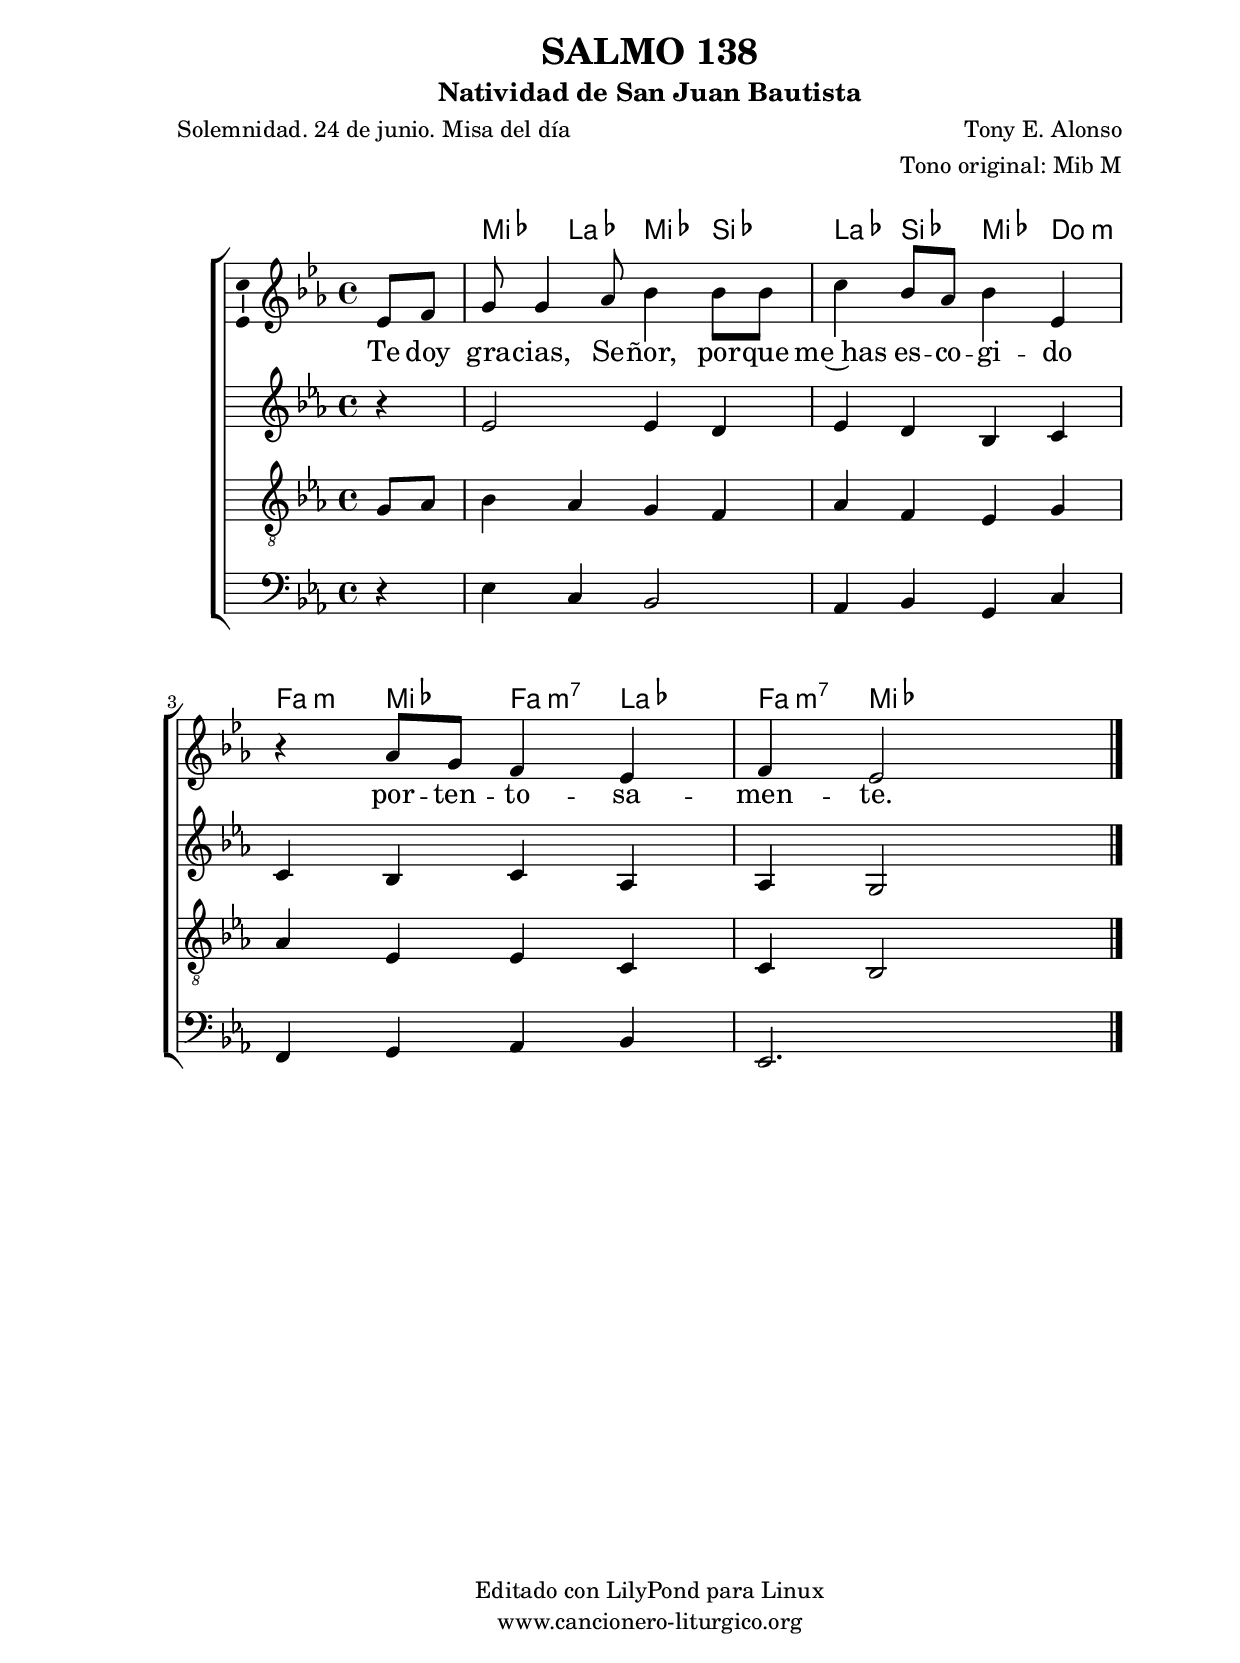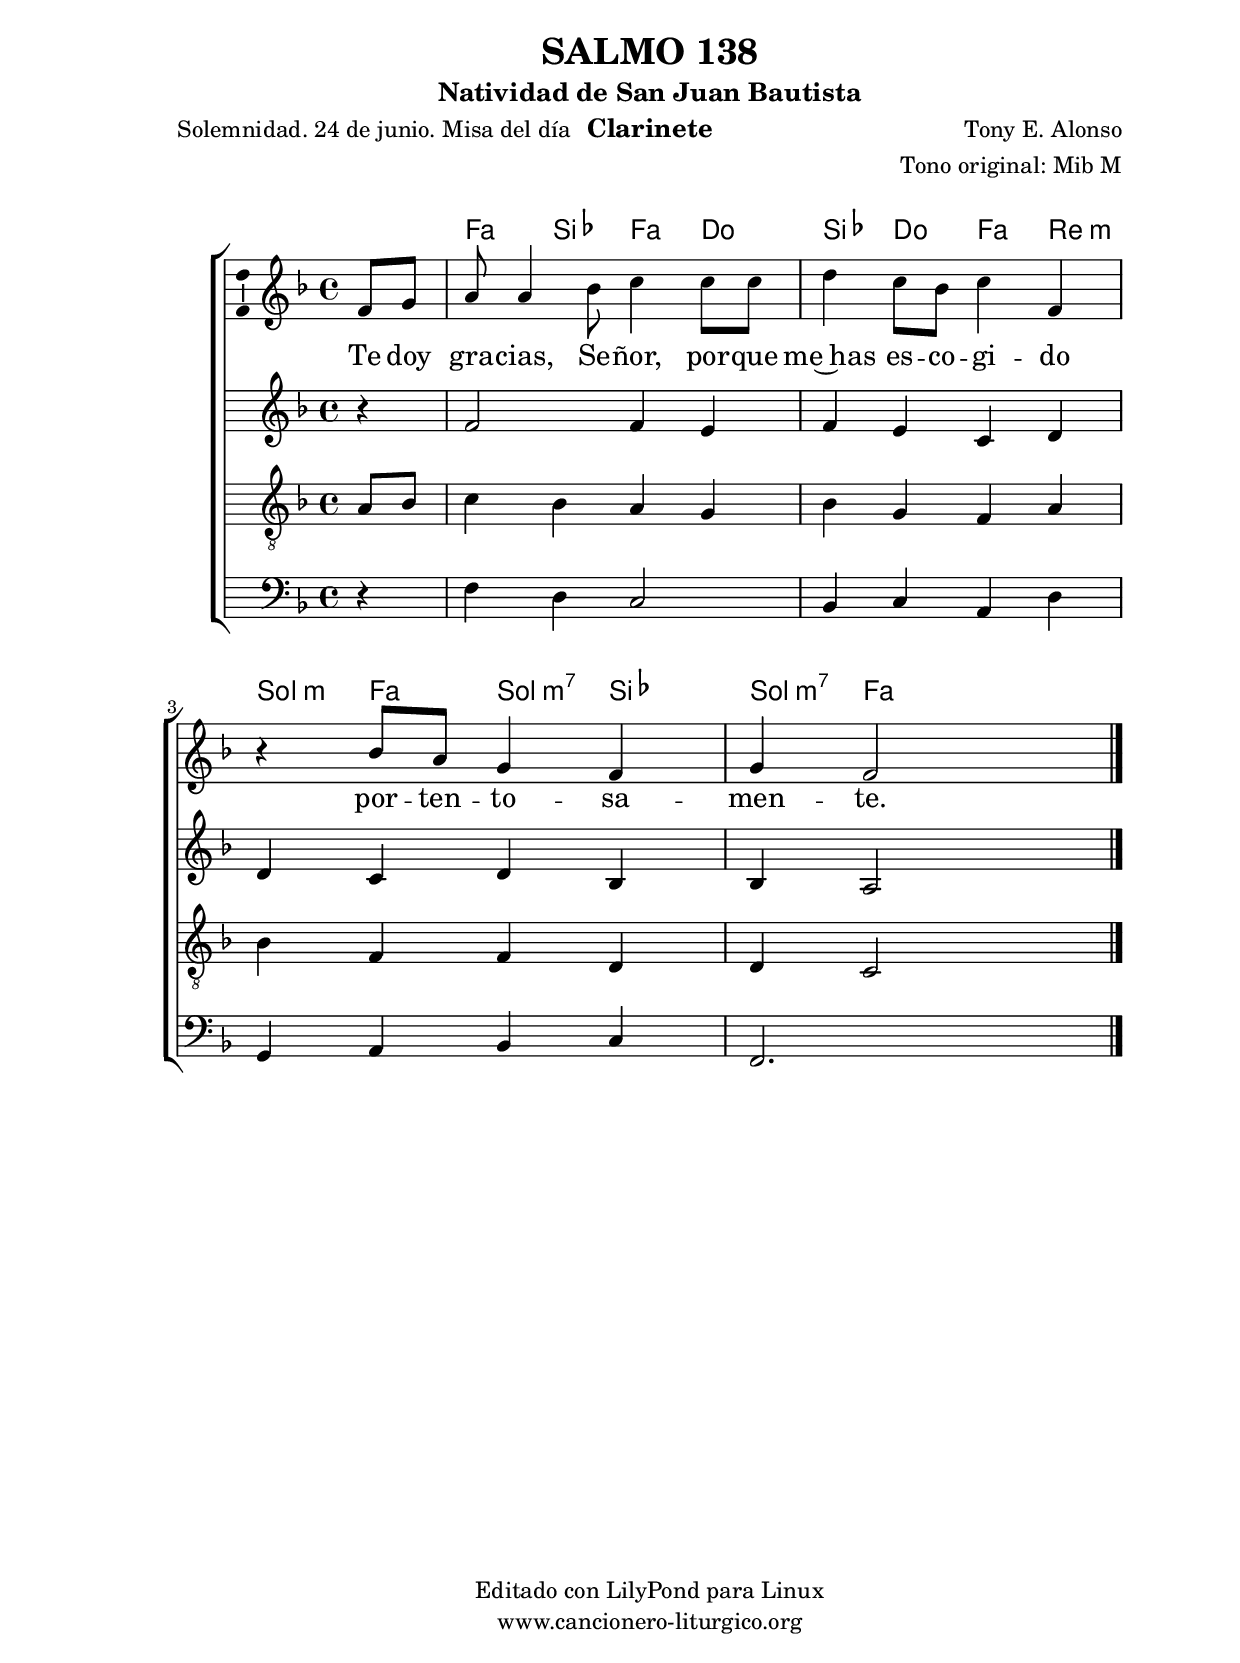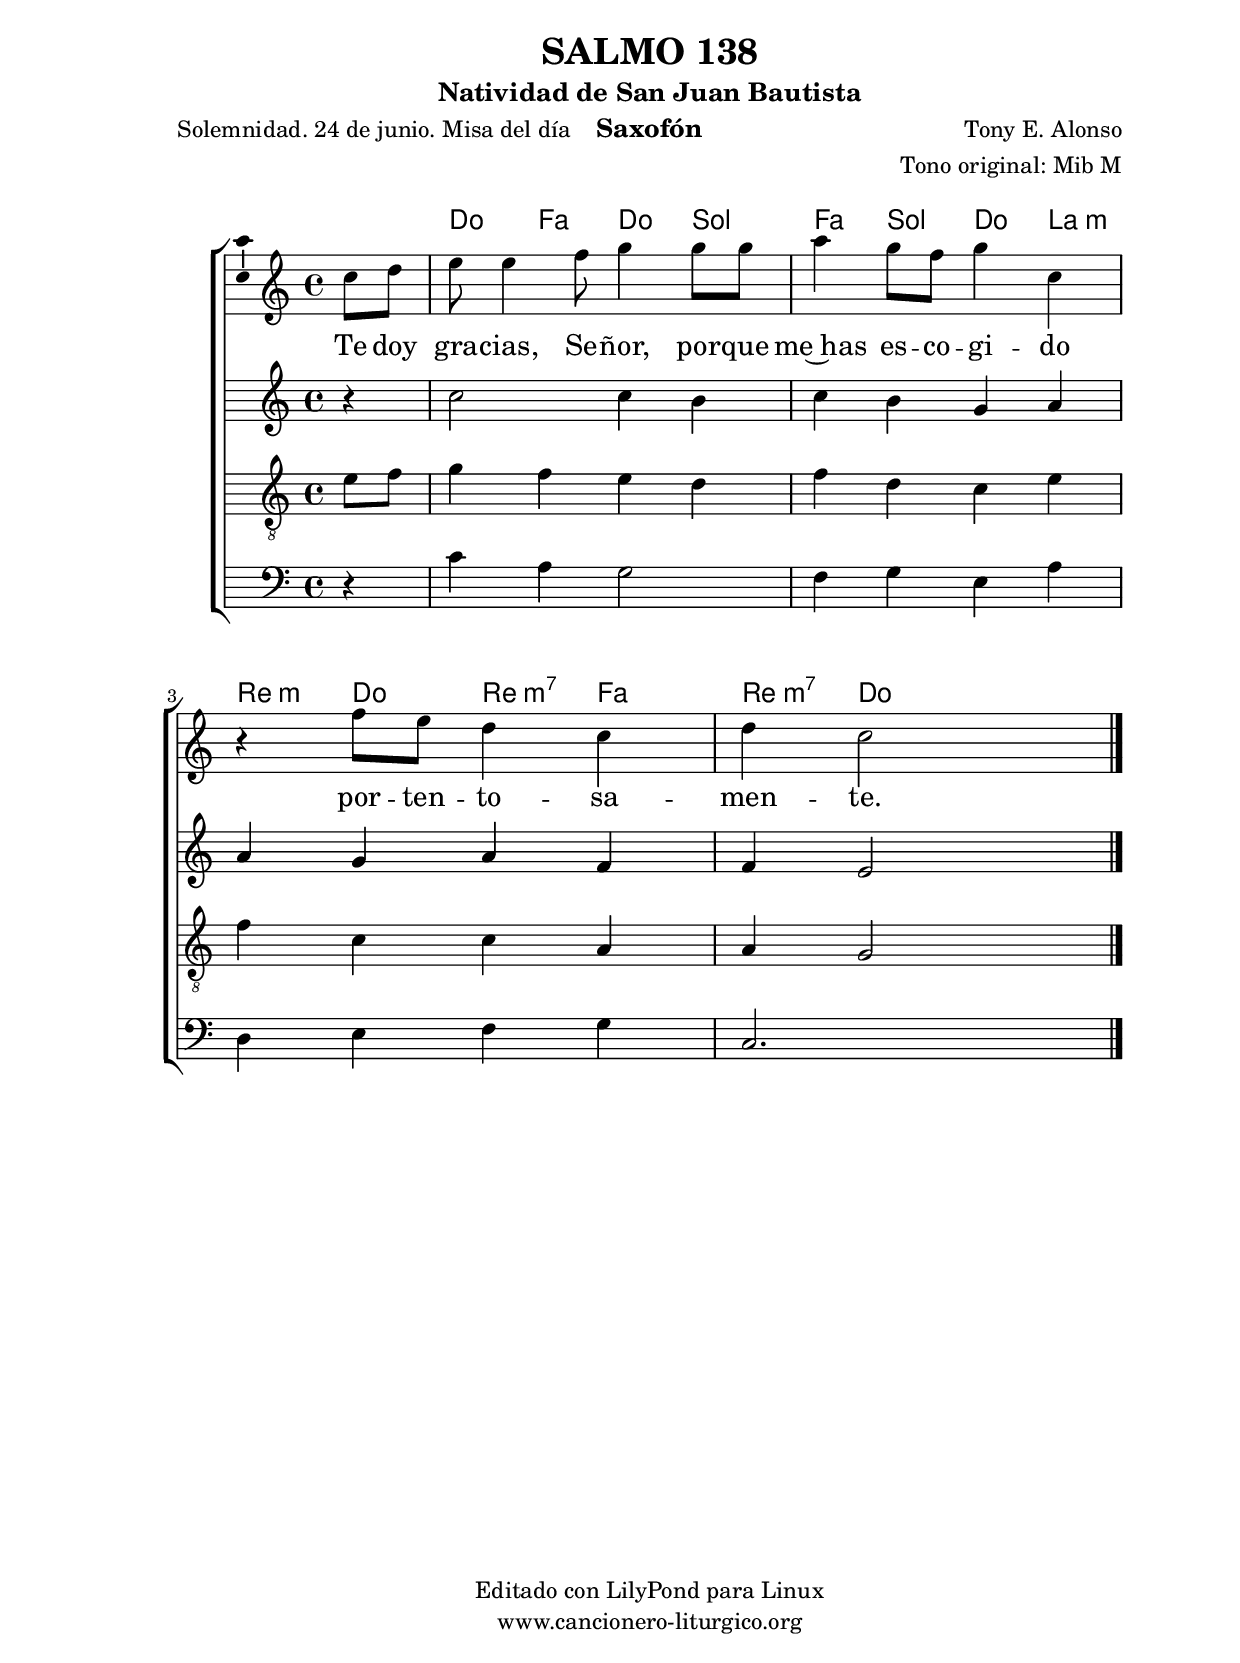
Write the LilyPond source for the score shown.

%
%para convertir .midi en .wav:
%timidity filename.midi -Ow -o finename.wav
%
%
%Para convertir de .wav a .mp3:
%lame -h -m j filename.wav
%
%
%para escuchar el midi:
%timidity nombrefichero.midi
%


%versión de lilypond para la que se ha escrito esta partitura:
\version "2.16.0"

	%Tamaño papel
	#(set-default-paper-size "a4")
	%Tamaño partitura
	#(set-global-staff-size 20)
	%No responde al pulsar sobre una nota
	#(ly:set-option 'point-and-click #f)

%parámetros del encabezamiento:
\header {
	title = "SALMO 138"
	subtitle = "Natividad de San Juan Bautista"
	composer = "Tony E. Alonso"
	poet = "Solemnidad. 24 de junio. Misa del día"
	meter = ""
	arranger = "Tono original: Mib M"
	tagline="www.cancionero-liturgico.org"
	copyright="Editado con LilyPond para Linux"
	}

%parámetros asociados al papel:
\paper  {
	oddHeaderMarkup = \markup {\fill-line { \on-the-fly #not-first-page \fromproperty #'header:title \on-the-fly #not-first-page \fromproperty #'header:composer }}
	evenHeaderMarkup = \markup {\fill-line { \fromproperty #'header:composer \fromproperty #'header:title }}
	#(set-paper-size "a4")
	print-page-number = ##f
	first-page-number = 1
	print-first-page-number = ##f
%	head-separation = 3.0 \cm
	top-margin = 2.0 \cm
	bottom-margin = 0.5\cm
%%%	bottom-margin = -1.0\cm
	left-margin = 3.0 \cm
	line-width = 16.0 \cm 
	indent = 8\mm
	interscoreline = 2.\mm
	between-system-space = 15\mm
%	para que las partituras no llenen la hoja:
	ragged-bottom = ##t
%	idem para la última hoja:
	ragged-last-bottom = ##f
%	para que las partituras llenen el ancho del papel:
	ragged-last = ##f
	after-title-space = 2.5 \cm
%page-count=1
%system-count=8

	%Flexible Vertical Spacing
%	markup-markup-spacing =
%	#'((basic-distance . 15) (minimum-distance . 15) (padding . 3))
	markup-system-spacing =
	#'((basic-distance . 15) (minimum-distance . 15) (padding . 3))
	system-system-spacing =
	#'((basic-distance . 15) (minimum-distance . 15) (padding . 3))
	score-system-spacing =
	#'((basic-distance . 15) (minimum-distance . 15) (padding . 5))
%	top-system-spacing = % header
%	#'((basic-distance . 8) (minimum-distance . 0) (padding . 3))
%	top-markup-spacing =
%	#'((basic-distance . 20) (minimum-distance . 20) (padding . 3))
	last-bottom-spacing = % footer
	#'((basic-distance . 5) (minimum-distance . 5) (padding . 3))
%	score-markup-spacing =
%	#'((basic-distance . 16) (minimum-distance . 13) (padding . 3))

	}


%parámetros que afectan a toda la partitura:
global =  {
	%clave de sol (G):
	\clef G
	%armadura:
%	\transpose e ees
	\key ees \major
	\tempo 4=80
	\set Score.tempoHideNote = ##t
	}


acordes = {
	\italianChords
	\chordmode {
%	\transpose e ees
{
s4
ees4 aes ees bes aes bes ees c:m f:m ees f:m7 aes f:m7 ees2 s4
	}
	}
}


melodia = 
%	\transpose e ees
{
	\relative c'{
	\time 4/4

\partial4
ees8 f
g8 g4 aes8 bes4 bes8 bes
c4 bes8 aes bes4 ees,
r4 aes8 g f4 ees
f4 ees2 s4

	\bar "|."
	}
	}


melodiados = 
%	\transpose e ees
{
	\relative c'{
	\time 4/4

\partial4
r4
ees2 ees4 d
ees4 d bes c
c4 bes c aes
aes4 g2 s4

	\bar "|."
	}
	}


melodiatres = 
%	\transpose e ees
{
	\relative c'{

%clave de fa (F):
%\clef F
\clef "G_8"

	\time 4/4

\partial4
g8 aes
bes4 aes g f
aes4 f ees g
aes4 ees ees c
c4 bes2 s4

	\bar "|."
	}
	}

melodiacuatro = 
%	\transpose e ees
{

	\relative c{

%clave de fa (F):
\clef F

	\time 4/4

\partial4
r4
ees4 c bes2
aes4 bes g c
f,4 g aes bes
ees,2. s4

	\bar "|."
	}
	}


texto = \lyricmode {
Te doy gra -- cias, Se -- ñor,
por -- que me~has es -- co -- gi -- do por -- ten -- to -- sa -- men -- te.
	}

textodisc = \lyricmode {
Te doy gra -- _ cias, Se -- ñor. __
	}


acordesStaff = \context ChordNames = acordesStaff <<
	\set chordChanges = ##t
	\acordes
	>>


vozStaff = \context Voice = vozStaff
\with {\consists "Ambitus_engraver"}
<<
%	\set Staff.instrumentName = ""
%	\set Staff.shortInstrumentName = ""
%	\set Staff.midiInstrument = #"clarinet"
%	\set Staff.midiInstrument = #"cello"
%	\set Staff.midiInstrument = #"flute"
	\set Staff.midiInstrument = #"electric guitar (jazz)"
%	\set Staff.midiInstrument = #"english horn"
%	\set Staff.midiInstrument = #"violin"
%	\set Staff.midiInstrument = #"glockenspiel"
	\set Staff.midiMinimumVolume = #0.7
	\set Staff.midiMaximumVolume = #0.9
	\global
	\melodia
	>>

vozdosStaff = \context Voice = vozdosStaff
<<
%	\set Staff.instrumentName = "Clarinete 1"
%	\set Staff.shortInstrumentName = "C1"
	\override Staff.StaffSymbol #'staff-space = #(magstep -0.35)
	\set Staff.midiInstrument = #"english horn"
	\set Staff.midiMinimumVolume = #0.4
	\set Staff.midiMaximumVolume = #0.5
	\global
	\melodiados
	>>

voztresStaff = \context Voice = voztresStaff
<<
%	\set Staff.instrumentName = "Clarinete 2"
%	\set Staff.shortInstrumentName = "C2"
	\override Staff.StaffSymbol #'staff-space = #(magstep -0.35)
	\set Staff.midiInstrument = #"violin"
	\set Staff.midiMinimumVolume = #0.4
	\set Staff.midiMaximumVolume = #0.5
	\global
	\melodiatres
	>>

vozcuatroStaff = \context Voice = vozcuatroStaff
<<
%	\set Staff.instrumentName = "Bajo"
%	\set Staff.shortInstrumentName = "B"
	\override Staff.StaffSymbol #'staff-space = #(magstep -0.35)
	\set Staff.midiInstrument = #"electric bass (finger)"
	\set Staff.midiMinimumVolume = #0.9
	\set Staff.midiMaximumVolume = #0.9
	\global
	\relative c' \melodiacuatro
	>>

textoStaff = \context Lyrics = textoStaff <<
	\lyricsto vozStaff \texto
	>>


\book {
	\score {
		\context ChoirStaff {
%			\override StaffGroup.SystemStartBracket #'collapse-height = #1
%			\override Score.SystemStartBar #'collapse-height = #1
			<<
			\acordesStaff
			\vozStaff
			\textoStaff
			\vozdosStaff
			\voztresStaff
			\vozcuatroStaff
			>>
			}
		\layout {
	    		\context {
				\Lyrics
				\override LyricText #'font-size = #2
				}
	   		 \context {
				\Score
				%fontSize = #3
				\override StaffSymbol #'staff-space = #(magstep +3)
				%\override Beam #'thickness = #0.55
				%\override SpacingSpanner #'spacing-increment = #1.0
				%\override Slur #'height-limit = #1.5
				}
			}
		}
	\score {
		\unfoldRepeats
		\context ChoirStaff {
			<<
			\acordesStaff
			\vozStaff
			\vozdosStaff
			\voztresStaff
			\vozcuatroStaff
			>>
			}
		\midi {
	  		\context {
	  			\Score
				tempoWholesPerMinute = #(ly:make-moment 70 4)
				}
			}
		}
	}

%Partitura para clarinete
#(define output-suffix "C")
\book {
	\header{
		instrument = "Clarinete"
		}
	\score {
		\context ChoirStaff {
%			\override StaffGroup.SystemStartBracket #'collapse-height = #1
%			\override Score.SystemStartBar #'collapse-height = #1
\transpose c d
			<<
			\acordesStaff
			\vozStaff
			\textoStaff
			\vozdosStaff
			\voztresStaff
			\vozcuatroStaff
			>>
			}
		\layout {
	    		\context {
				\Lyrics
				\override LyricText #'font-size = #2
				}
	   		 \context {
				\Score
				%fontSize = #3
				\override StaffSymbol #'staff-space = #(magstep +3)
				%\override Beam #'thickness = #0.55
				%\override SpacingSpanner #'spacing-increment = #1.0
				%\override Slur #'height-limit = #1.5
				}
			}
		}
	}

%Partitura para saxofón
#(define output-suffix "S")
\book {
	\header{
		instrument = "Saxofón"
		}
	\score {
		\context ChoirStaff {
%			\override StaffGroup.SystemStartBracket #'collapse-height = #1
%			\override Score.SystemStartBar #'collapse-height = #1
\transpose c a
			<<
			\acordesStaff
			\vozStaff
			\textoStaff
			\vozdosStaff
			\voztresStaff
			\vozcuatroStaff
			>>
			}
		\layout {
	    		\context {
				\Lyrics
				\override LyricText #'font-size = #2
				}
	   		 \context {
				\Score
				%fontSize = #3
				\override StaffSymbol #'staff-space = #(magstep +3)
				%\override Beam #'thickness = #0.55
				%\override SpacingSpanner #'spacing-increment = #1.0
				%\override Slur #'height-limit = #1.5
				}
			}
		}
	}

